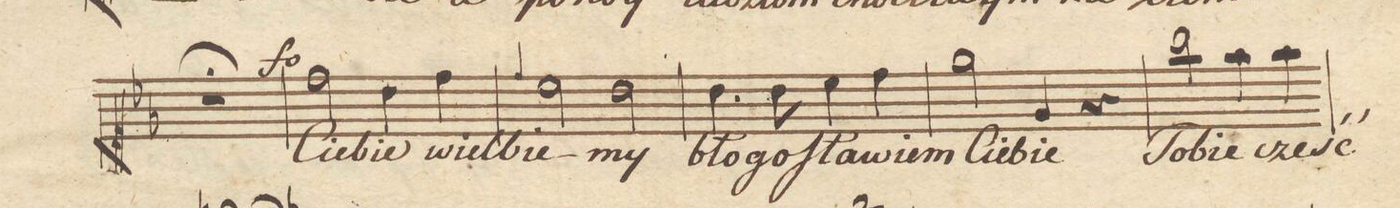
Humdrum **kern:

**kern	**text	**dynam
*I"Soprano	*	*
*clefC1	*	*
*k[b-e-]	*	*
*met(c)	*	*
*M4/4	*	*
1r;	.	.
=14	=14	=14
2dd\	Cie-	f
4b-\	-bie	.
4dd\	wiel-	.
=15	=15	=15
4qqdd/	.	.
2cc\	-bie-	.
2b-\	-my	.
=16	=16	=16
4.b-\	bło-	.
8b-\	-go-	.
4cc\	-ſła-	.
4dd\	-wiem	.
=17	=17	=17
2ee-\	Cie-	.
4e-/	-bie	.
4r	.	.
=18	=18	=18
2gg\	To-	.
4ff\	-bie	.
4ff\	cześć	.
=19	=19	=19
*-	*-	*-
